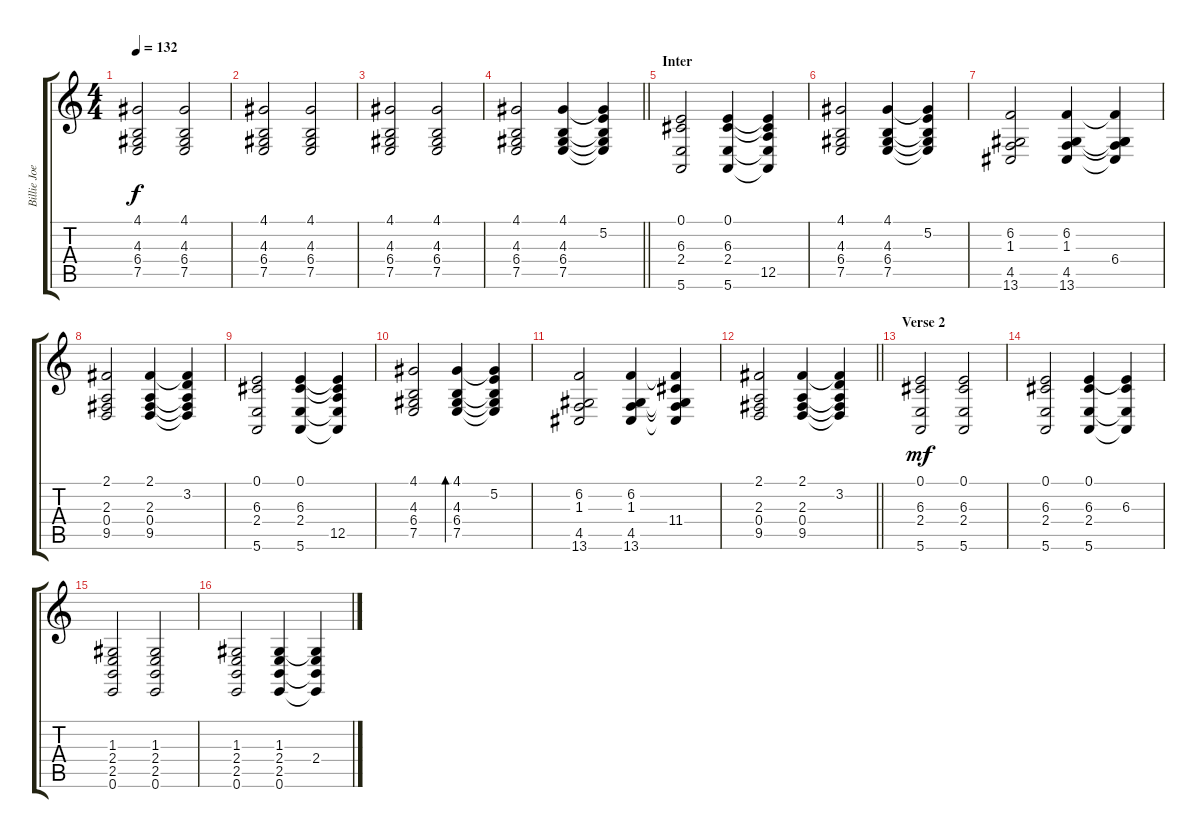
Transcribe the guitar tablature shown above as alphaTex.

\track ("Billie Joe Armstrong [Piano]" "Billie Joe") {instrument brightacousticpiano}
\staff {score tabs}
\tuning (E4 B3 G3 D3 A2 E2) {hide}
\ts (4 4)
\tempo 132
\clef g2
\ks c
(4.1 4.3 6.4 7.5).2{dy f} (4.1 4.3 6.4 7.5).2 |
(4.1 4.3 6.4 7.5).2 (4.1 4.3 6.4 7.5).2 |
(4.1 4.3 6.4 7.5).2 (4.1 4.3 6.4 7.5).2 |
\barLineRight lightlight
(4.1 4.3 6.4 7.5).2 (4.1 4.3 6.4 7.5).4 (4.1{t} 5.2 4.3{t} 6.4{t} 7.5{t}).4 |
\section ("" "Inter")
(0.1 6.3 2.4 5.6).2 (0.1 6.3 2.4 5.6).4 (0.1{t} 6.3{t} 2.4{t} 12.5 5.6{t}).4 |
(4.1 4.3 6.4 7.5).2 (4.1 4.3 6.4 7.5).4 (4.1{t} 5.2 4.3{t} 6.4{t} 7.5{t}).4 |
(6.2 1.3 4.5 13.6).2 (6.2 1.3 4.5 13.6).4 (6.2{t} 1.3{t} 6.4 4.5{t} 13.6{t}).4 |
(2.1 2.3 0.4 9.5).2 (2.1 2.3 0.4 9.5).4 (2.1{t} 3.2 2.3{t} 0.4{t} 9.5{t}).4 |
(0.1 6.3 2.4 5.6).2 (0.1 6.3 2.4 5.6).4 (0.1{t} 6.3{t} 2.4{t} 12.5 5.6{t}).4 |
(4.1 4.3 6.4 7.5).2 (4.1 4.3 6.4 7.5).4{bd 60} (4.1{t} 5.2 4.3{t} 6.4{t} 7.5{t}).4 |
(6.2 1.3 4.5 13.6).2 (6.2 1.3 4.5 13.6).4 (6.2{t} 1.3{t} 11.4 4.5{t} 13.6{t}).4 |
\barLineRight lightlight
(2.1 2.3 0.4 9.5).2 (2.1 2.3 0.4 9.5).4 (2.1{t} 3.2 2.3{t} 0.4{t} 9.5{t}).4 |
\section ("" "Verse 2")
(0.1 6.3 2.4 5.6).2{dy mf volume 12} (0.1 6.3 2.4 5.6).2 |
(0.1 6.3 2.4 5.6).2 (0.1 6.3 2.4 5.6).4 (0.1{t} 6.3 2.4{t} 5.6{t}).4 |
(1.3 2.4 2.5 0.6).2 (1.3 2.4 2.5 0.6).2 |
(1.3 2.4 2.5 0.6).2 (1.3 2.4 2.5 0.6).4 (1.3{t} 2.4 2.5{t} 0.6{t}).4
